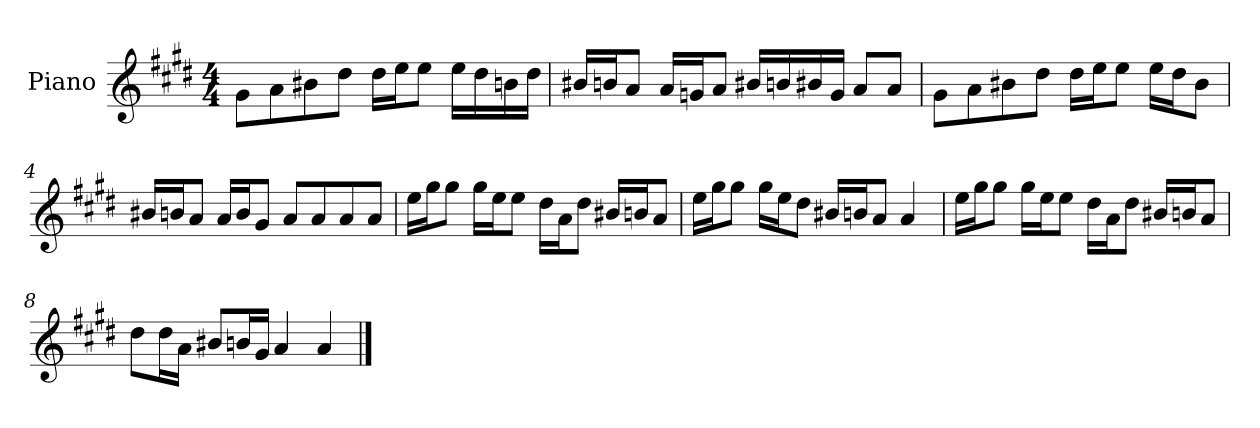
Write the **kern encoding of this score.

**kern
*part1
*staff1
*I"Piano
*I'P-no
*clefG2
*k[f#c#g#d#]
*M4/4
*MM90
=1
8g#\L
8a\
8b#X\
8dd#\J
16dd#\LL
16ee\J
8ee\J
16ee\LL
16dd#\
16bn\
16dd#\JJ
=2
16b#X/LL
16bn/J
8a/J
16a/LL
16gn/J
8a/J
16b#X/LL
16bn/
16b#X/
16g/JJ
8a/L
8a/J
=3
8g#\L
8a\
8b#X\
8dd#\J
16dd#\LL
16ee\J
8ee\J
16ee\LL
16dd#\J
8b#\J
!!LO:LB:g=z
=4
16b#X/LL
16bn/J
8a/J
16a/LL
16b/J
8g#/J
8a/L
8a/
8a/
8a/J
=5
16ee\LL
16gg#\J
8gg#\J
16gg#\LL
16ee\J
8ee\J
16dd#\LL
16a\J
8dd#\J
16b#X/LL
16bn/J
8a/J
=6
16ee\LL
16gg#\J
8gg#\J
16gg#\LL
16ee\J
8dd#\J
16b#X/LL
16bn/J
8a/J
4a/
!!LO:LB:g=z
=7
16ee\LL
16gg#\J
8gg#\J
16gg#\LL
16ee\J
8ee\J
16dd#\LL
16a\J
8dd#\J
16b#X/LL
16bn/J
8a/J
=8
8dd#\L
16dd#\L
16a\JJ
8b#X/L
16bn/L
16g#/JJ
4a/
4a/
==
*-
